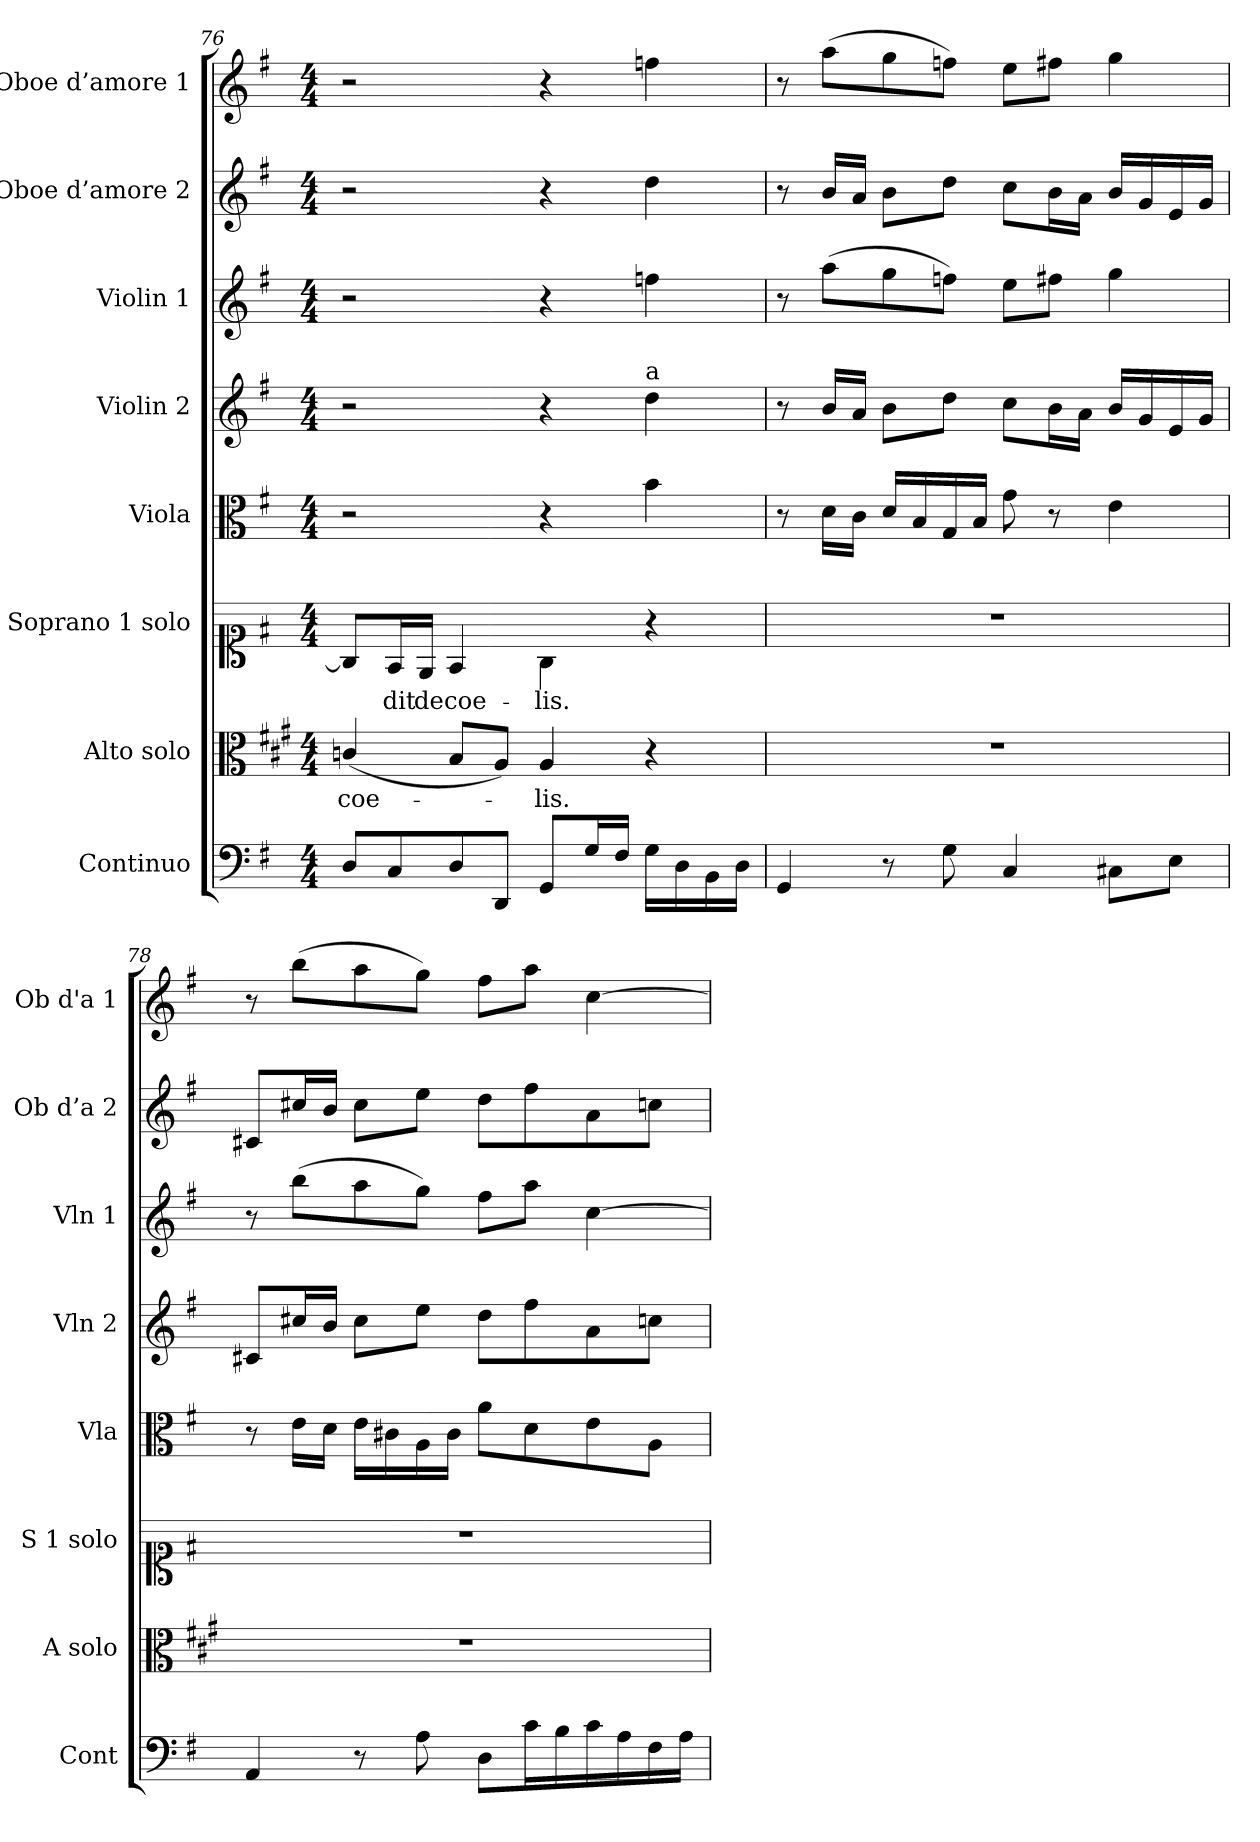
**kern	**kern	**text	**kern	**text	**kern	**kern	**kern	**kern	**kern
*part8	*part7	*part7	*part6	*part6	*part5	*part4	*part3	*part2	*part1
*staff8	*staff7	*staff7	*staff6	*staff6	*staff5	*staff4	*staff3	*staff2	*staff1
*I"Continuo	*I"Alto solo	*	*I"Soprano 1 solo	*	*I"Viola	*I"Violin 2	*I"Violin 1	*I"Oboe d’amore 2	*I"Oboe d’amore 1
*I'Cont	*I'A solo	*	*I'S 1 solo	*	*I'Vla	*I'Vln 2	*I'Vln 1	*I'Ob d’a 2	*I'Ob d'a 1
*clefF4	*clefC3	*	*clefC1	*	*clefC3	*clefG2	*clefG2	*clefG2	*clefG2
*	*ITrd1c2	*	*ITrd-7c-12	*	*	*	*	*	*
*k[f#]	*k[f#]	*	*k[f#]	*	*k[f#]	*k[f#]	*k[f#]	*k[f#]	*k[f#]
*M4/4	*M4/4	*	*M4/4	*	*M4/4	*M4/4	*M4/4	*M4/4	*M4/4
=76	=76	=76	=76	=76	=76	=76	=76	=76	=76
!	!	!LO:LY:b	!	!	!	!	!	!	!
8D/L	(4B-X/	coe-	8g/L]	.	2r	2r	2r	2r	2r
!	!	!	!	!LO:LY:b	!	!	!	!	!
8C/	.	.	16f#/L	-dit	.	.	.	.	.
!	!	!	!	!LO:LY:b	!	!	!	!	!
.	.	.	16e/JJ	de	.	.	.	.	.
!	!	!	!	!LO:LY:b	!	!	!	!	!
8D/	8A/L	.	4f#/	coe-	.	.	.	.	.
8DD/J	8G/J)	.	.	.	.	.	.	.	.
!	!	!LO:LY:b	!	!LO:LY:b	!	!	!	!	!
8GG/L	4G/	-lis.	4g\	-lis.	4r	4r	4r	4r	4r
16G/L	.	.	.	.	.	.	.	.	.
16F#/JJ	.	.	.	.	.	.	.	.	.
!	!	!	!	!	!	!LO:TX:a:t=a	!	!	!
16G\LL	4r	.	4r	.	4b\	4dd\	4ffn\	4dd\	4ffn\
16D\	.	.	.	.	.	.	.	.	.
16BB\	.	.	.	.	.	.	.	.	.
16D\JJ	.	.	.	.	.	.	.	.	.
!!LO:LB:g=z
=77	=77	=77	=77	=77	=77	=77	=77	=77	=77
4GG/	1r	.	1r	.	8r	8r	8r	8r	8r
.	.	.	.	.	16d\LL	16b/LL	(8aa\L	16b/LL	(8aa\L
.	.	.	.	.	16c\JJ	16a/JJ	.	16a/JJ	.
8r	.	.	.	.	16d/LL	8b\L	8gg\	8b\L	8gg\
.	.	.	.	.	16B/	.	.	.	.
8G\	.	.	.	.	16G/	8dd\J	8ffn\J)	8dd\J	8ffn\J)
.	.	.	.	.	16B/JJ	.	.	.	.
4C/	.	.	.	.	8g\	8cc\L	8ee\L	8cc\L	8ee\L
.	.	.	.	.	8r	16b\L	8ff#X\J	16b\L	8ff#X\J
.	.	.	.	.	.	16a\JJ	.	16a\JJ	.
8C#X\L	.	.	.	.	4e\	16b/LL	4gg\	16b/LL	4gg\
.	.	.	.	.	.	16g/	.	16g/	.
8E\J	.	.	.	.	.	16e/	.	16e/	.
.	.	.	.	.	.	16g/JJ	.	16g/JJ	.
=78	=78	=78	=78	=78	=78	=78	=78	=78	=78
4AA/	1r	.	1r	.	8r	8c#X/L	8r	8c#X/L	8r
.	.	.	.	.	16e\LL	16cc#X/L	(8bb\L	16cc#X/L	(8bb\L
.	.	.	.	.	16d\JJ	16b/JJ	.	16b/JJ	.
8r	.	.	.	.	16e\LL	8cc#\L	8aa\	8cc#\L	8aa\
.	.	.	.	.	16c#X\	.	.	.	.
8A\	.	.	.	.	16A\	8ee\J	8gg\J)	8ee\J	8gg\J)
.	.	.	.	.	16c#\JJ	.	.	.	.
8D\L	.	.	.	.	8a\L	8dd\L	8ff#\L	8dd\L	8ff#\L
16c\L	.	.	.	.	8d\	8ff#\	8aa\J	8ff#\	8aa\J
16B\	.	.	.	.	.	.	.	.	.
16c\	.	.	.	.	8e\	8a\	[4cc\	8a\	[4cc\
16A\	.	.	.	.	.	.	.	.	.
16F#\	.	.	.	.	8A\J	8ccn\J	.	8ccn\J	.
16A\JJ	.	.	.	.	.	.	.	.	.
=	=	=	=	=	=	=	=	=	=
*-	*-	*-	*-	*-	*-	*-	*-	*-	*-
